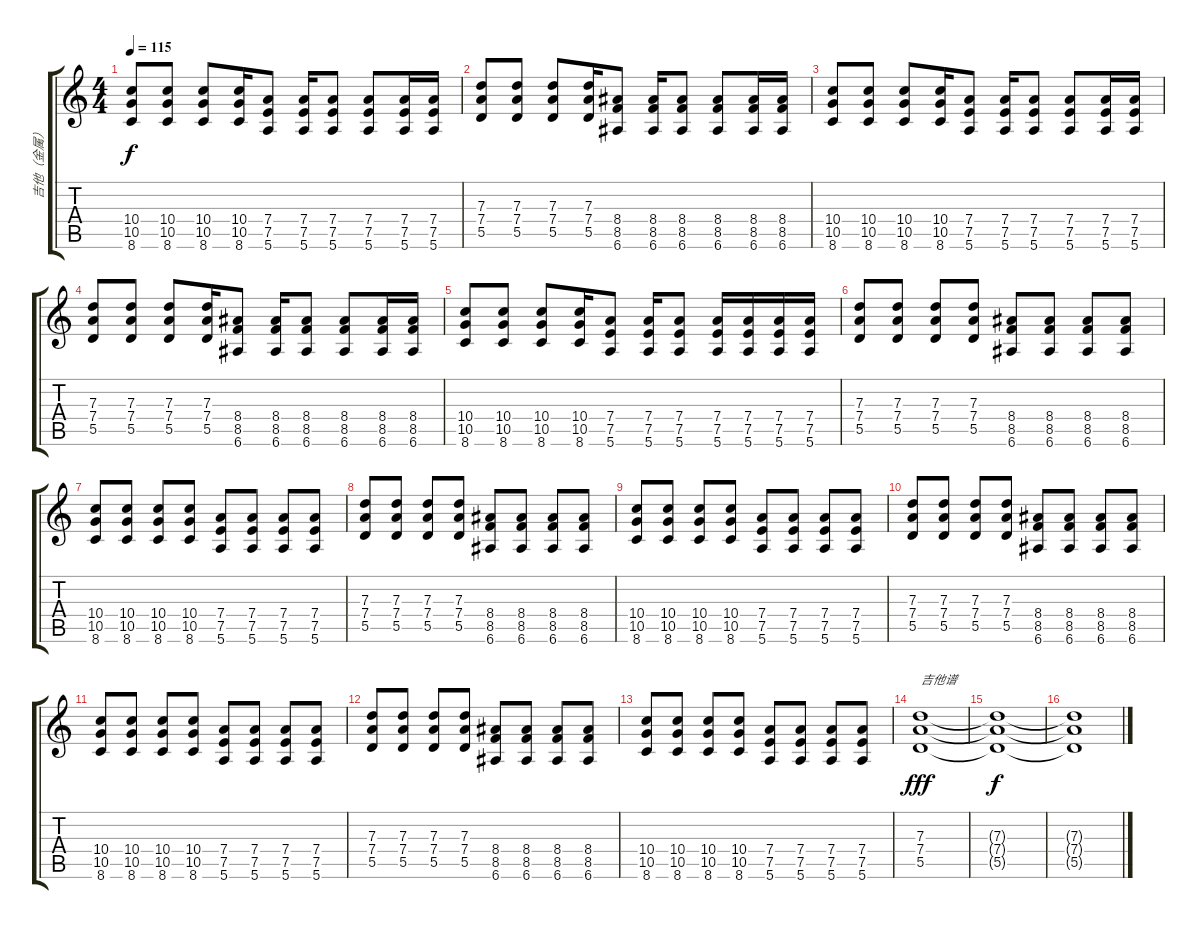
\track ("吉他（金属）" "吉他（金属）") {instrument distortionguitar}
\staff {score tabs}
\tuning (E4 B3 G3 D3 A2 E2) {hide}
\ts (4 4)
\tempo 115
\clef g2
\ks c
(10.4 10.5 8.6).8{dy f} (10.4 10.5 8.6).8 (10.4 10.5 8.6).8 (10.4 10.5 8.6).16 (7.4 7.5 5.6).8 (7.4 7.5 5.6).16 (7.4 7.5 5.6).8 (7.4 7.5 5.6).8 (7.4 7.5 5.6).16 (7.4 7.5 5.6).16 |
(7.3 7.4 5.5).8 (7.3 7.4 5.5).8 (7.3 7.4 5.5).8 (7.3 7.4 5.5).16 (8.4 8.5 6.6).8 (8.4 8.5 6.6).16 (8.4 8.5 6.6).8 (8.4 8.5 6.6).8 (8.4 8.5 6.6).16 (8.4 8.5 6.6).16 |
(10.4 10.5 8.6).8 (10.4 10.5 8.6).8 (10.4 10.5 8.6).8 (10.4 10.5 8.6).16 (7.4 7.5 5.6).8 (7.4 7.5 5.6).16 (7.4 7.5 5.6).8 (7.4 7.5 5.6).8 (7.4 7.5 5.6).16 (7.4 7.5 5.6).16 |
(7.3 7.4 5.5).8 (7.3 7.4 5.5).8 (7.3 7.4 5.5).8 (7.3 7.4 5.5).16 (8.4 8.5 6.6).8 (8.4 8.5 6.6).16 (8.4 8.5 6.6).8 (8.4 8.5 6.6).8 (8.4 8.5 6.6).16 (8.4 8.5 6.6).16 |
(10.4 10.5 8.6).8 (10.4 10.5 8.6).8 (10.4 10.5 8.6).8 (10.4 10.5 8.6).16 (7.4 7.5 5.6).8 (7.4 7.5 5.6).16 (7.4 7.5 5.6).8 (7.4 7.5 5.6).16 (7.4 7.5 5.6).16 (7.4 7.5 5.6).16 (7.4 7.5 5.6).16 |
(7.3 7.4 5.5).8 (7.3 7.4 5.5).8 (7.3 7.4 5.5).8 (7.3 7.4 5.5).8 (8.4 8.5 6.6).8 (8.4 8.5 6.6).8 (8.4 8.5 6.6).8 (8.4 8.5 6.6).8 |
(10.4 10.5 8.6).8 (10.4 10.5 8.6).8 (10.4 10.5 8.6).8 (10.4 10.5 8.6).8 (7.4 7.5 5.6).8 (7.4 7.5 5.6).8 (7.4 7.5 5.6).8 (7.4 7.5 5.6).8 |
(7.3 7.4 5.5).8 (7.3 7.4 5.5).8 (7.3 7.4 5.5).8 (7.3 7.4 5.5).8 (8.4 8.5 6.6).8 (8.4 8.5 6.6).8 (8.4 8.5 6.6).8 (8.4 8.5 6.6).8 |
(10.4 10.5 8.6).8 (10.4 10.5 8.6).8 (10.4 10.5 8.6).8 (10.4 10.5 8.6).8 (7.4 7.5 5.6).8 (7.4 7.5 5.6).8 (7.4 7.5 5.6).8 (7.4 7.5 5.6).8 |
(7.3 7.4 5.5).8 (7.3 7.4 5.5).8 (7.3 7.4 5.5).8 (7.3 7.4 5.5).8 (8.4 8.5 6.6).8 (8.4 8.5 6.6).8 (8.4 8.5 6.6).8 (8.4 8.5 6.6).8 |
(10.4 10.5 8.6).8 (10.4 10.5 8.6).8 (10.4 10.5 8.6).8 (10.4 10.5 8.6).8 (7.4 7.5 5.6).8 (7.4 7.5 5.6).8 (7.4 7.5 5.6).8 (7.4 7.5 5.6).8 |
(7.3 7.4 5.5).8 (7.3 7.4 5.5).8 (7.3 7.4 5.5).8 (7.3 7.4 5.5).8 (8.4 8.5 6.6).8 (8.4 8.5 6.6).8 (8.4 8.5 6.6).8 (8.4 8.5 6.6).8 |
(10.4 10.5 8.6).8 (10.4 10.5 8.6).8 (10.4 10.5 8.6).8 (10.4 10.5 8.6).8 (7.4 7.5 5.6).8 (7.4 7.5 5.6).8 (7.4 7.5 5.6).8 (7.4 7.5 5.6).8 |
(7.3 7.4 5.5).1{txt "吉他谱" dy fff volume 9} |
(7.3{t} 7.4{t} 5.5{t}).1{dy f} |
(7.3{t} 7.4{t} 5.5{t}).1
